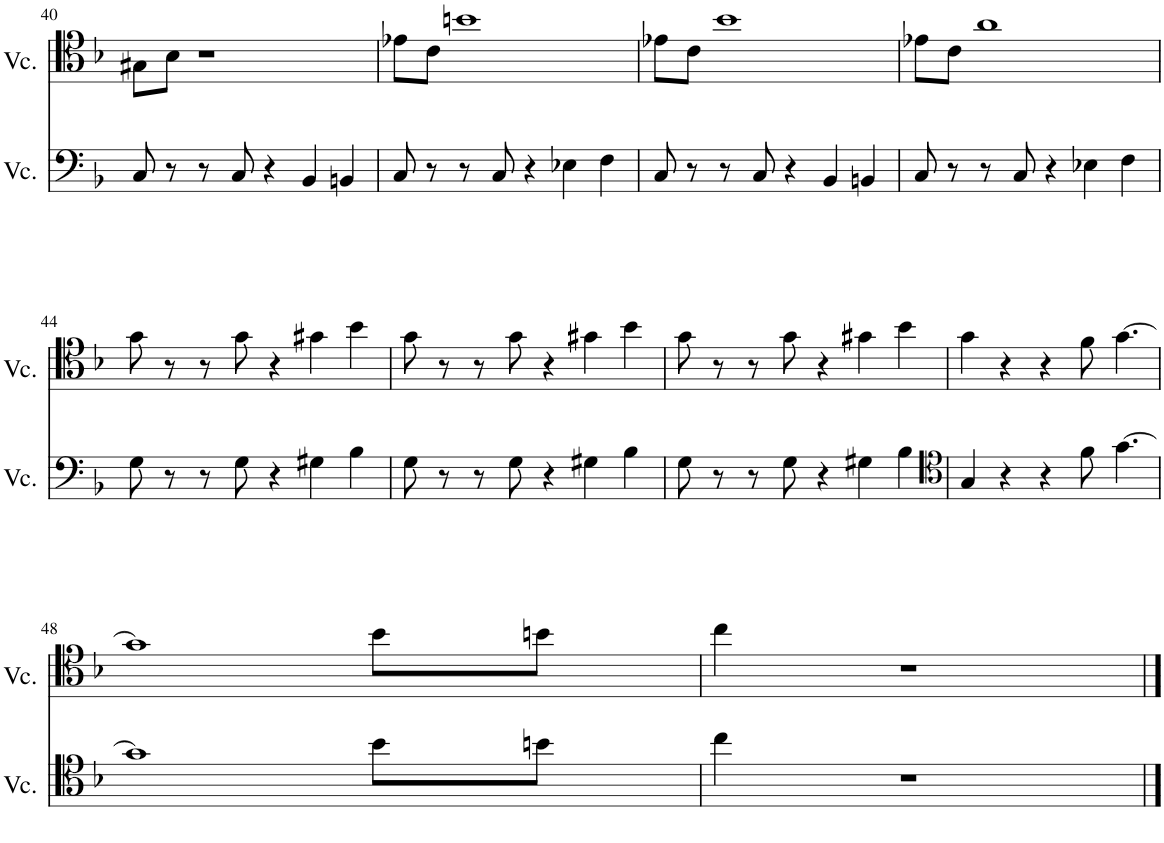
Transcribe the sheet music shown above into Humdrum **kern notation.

**kern	**kern
*part2	*part1
*staff2	*staff1
*I"Violoncello	*I"Violoncello
*I'Vc.	*I'Vc.
!!LO:PB:g=z
*clefF4	*clefC4
*k[b-]	*k[b-]
*M5/4	*M5/4
=40	=40
8C/	8G#X\L
8r	8B-\J
8r	1r
8C/	.
4r	.
4BB-/	.
4BBn/	.
=41	=41
8C/	8e-X\L
8r	8c\J
8r	1bn
8C/	.
4r	.
4E-X\	.
4F\	.
=42	=42
8C/	8e-X\L
8r	8c\J
8r	1b-
8C/	.
4r	.
4BB-/	.
4BBn/	.
=43	=43
8C/	8e-X\L
8r	8c\J
8r	1a
8C/	.
4r	.
4E-X\	.
4F\	.
!!LO:LB:g=z
=44	=44
8G\	8g\
8r	8r
8r	8r
8G\	8g\
4r	4r
4G#X\	4g#X\
4B-\	4b-\
=45	=45
8G\	8g\
8r	8r
8r	8r
8G\	8g\
4r	4r
4G#X\	4g#X\
4B-\	4b-\
=46	=46
8G\	8g\
8r	8r
8r	8r
8G\	8g\
4r	4r
4G#X\	4g#X\
4B-\	4b-\
=47	=47
*clefC4	*
4G/	4g\
4r	4r
4r	4r
8f\	8f\
[4.g\	[4.g\
!!LO:LB:g=z
=48	=48
1g]	1g]
8b-\L	8b-\L
8bn\J	8bn\J
=49	=49
4cc\	4cc\
1r	1r
==	==
*-	*-
